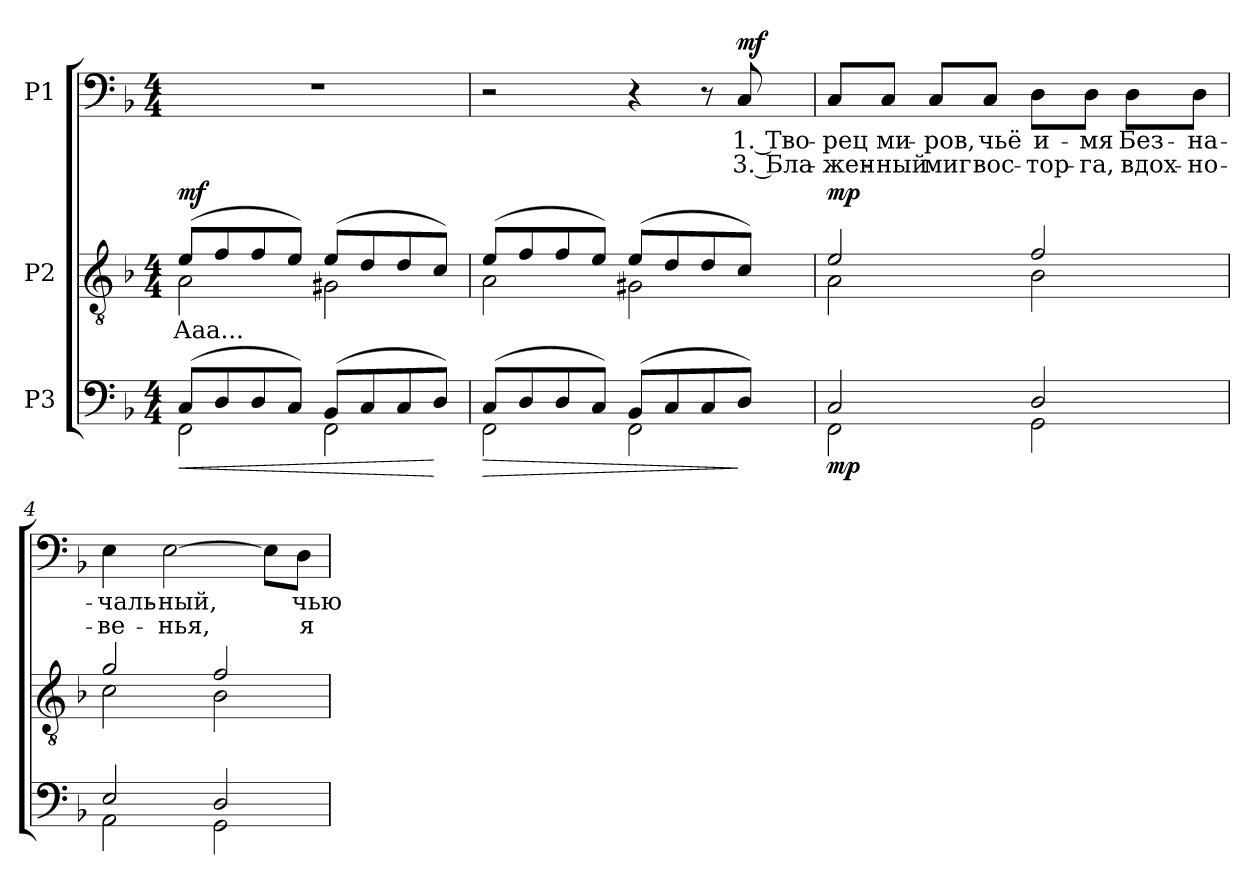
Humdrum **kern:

**kern	**dynam	**kern	**text	**dynam	**kern	**text	**text	**dynam
*part3	*part3	*part2	*part2	*part2	*part1	*part1	*part1	*part1
*staff3	*staff3	*staff2	*staff2	*staff2	*staff1	*staff1	*staff1	*staff1
*I"P3	*	*I"P2	*	*	*I"P1	*	*	*
!!LO:PB:g=z
*clefF4	*	*clefGv2	*	*	*clefF4	*	*	*
*	*	*ITrd7c12	*	*	*	*	*	*
*k[b-]	*	*k[b-]	*	*	*k[b-]	*	*	*
*F:	*	*F:	*	*	*F:	*	*	*
*M4/4	*	*M4/4	*	*	*M4/4	*	*	*
*MM65	*	*MM65	*	*	*MM65	*	*	*
=1	=1	=1	=1	=1	=1	=1	=1	=1
!	!LO:HP:b	!	!	!	!	!	!	!
*^	*	*^	*	*	*	*	*	*
!	!	!	!	!	!LO:LY:b:color=#000000	!	!	!	!	!
(8Ci/L	2FFi\	<	(8Ei/L	2AAi\	Ааа...	mf	1r	.	.	.
8Di/	.	.	8Fi/	.	.	.	.	.	.	.
8Di/	.	.	8Fi/	.	.	.	.	.	.	.
8Ci/J)	.	.	8Ei/J)	.	.	.	.	.	.	.
(8BB-i/L	2FFi\	.	(8Ei/L	2GG#Xi\	.	.	.	.	.	.
8Ci/	.	.	8Di/	.	.	.	.	.	.	.
8Ci/	.	.	8Di/	.	.	.	.	.	.	.
8Di/J)	.	[	8Ci/J)	.	.	.	.	.	.	.
=2	=2	=2	=2	=2	=2	=2	=2	=2	=2	=2
!	!	!LO:HP:b	!	!	!	!	!	!	!	!
(8Ci/L	2FFi\	>	(8Ei/L	2AAi\	.	.	2r	.	.	.
8Di/	.	.	8Fi/	.	.	.	.	.	.	.
8Di/	.	.	8Fi/	.	.	.	.	.	.	.
8Ci/J)	.	.	8Ei/J)	.	.	.	.	.	.	.
(8BB-i/L	2FFi\	.	(8Ei/L	2GG#Xi\	.	.	4r	.	.	.
8Ci/	.	.	8Di/	.	.	.	.	.	.	.
8Ci/	.	.	8Di/	.	.	.	8r	.	.	.
!	!	!	!	!	!	!	!	!LO:LY:b:color=#000000	!LO:LY:b:color=#000000	!
8Di/J)	.	]	8Ci/J)	.	.	.	8Ci/	1. Тво-	3. Бла-	mf
=3	=3	=3	=3	=3	=3	=3	=3	=3	=3	=3
!	!	!	!	!	!	!	!	!LO:LY:b:color=#000000	!LO:LY:b:color=#000000	!
2Ci/	2FFi\	mp	2Ei/	2AAi\	.	mp	8Ci/L	рец	жен-	.
!	!	!	!	!	!	!	!	!LO:LY:b:color=#000000	!LO:LY:b:color=#000000	!
.	.	.	.	.	.	.	8Ci/J	ми-	ный	.
!	!	!	!	!	!	!	!	!LO:LY:b:color=#000000	!LO:LY:b:color=#000000	!
.	.	.	.	.	.	.	8Ci/L	ров,	миг	.
!	!	!	!	!	!	!	!	!LO:LY:b:color=#000000	!LO:LY:b:color=#000000	!
.	.	.	.	.	.	.	8Ci/J	чьё	вос-	.
!	!	!	!	!	!	!	!	!LO:LY:b:color=#000000	!LO:LY:b:color=#000000	!
2Di/	2GGi\	.	2Fi/	2BB-i\	.	.	8Di\L	и-	тор-	.
!	!	!	!	!	!	!	!	!LO:LY:b:color=#000000	!LO:LY:b:color=#000000	!
.	.	.	.	.	.	.	8Di\J	мя	га,	.
!	!	!	!	!	!	!	!	!LO:LY:b:color=#000000	!LO:LY:b:color=#000000	!
.	.	.	.	.	.	.	8Di\L	Без-	вдох-	.
!	!	!	!	!	!	!	!	!LO:LY:b:color=#000000	!LO:LY:b:color=#000000	!
.	.	.	.	.	.	.	8Di\J	на-	но-	.
=4	=4	=4	=4	=4	=4	=4	=4	=4	=4	=4
!	!	!	!	!	!	!	!	!LO:LY:b:color=#000000	!LO:LY:b:color=#000000	!
2Ei/	2AAi\	.	2Gi/	2Ci\	.	.	4Ei\	чаль-	ве-	.
!	!	!	!	!	!	!	!	!LO:LY:b:color=#000000	!LO:LY:b:color=#000000	!
.	.	.	.	.	.	.	[>2Ei\	ный,	нья,	.
2Di/	2GGi\	.	2Fi/	2BB-i\	.	.	.	.	.	.
.	.	.	.	.	.	.	8Ei\L]	.	.	.
!	!	!	!	!	!	!	!	!LO:LY:b:color=#000000	!LO:LY:b:color=#000000	!
.	.	.	.	.	.	.	8Di\J	чью	я	.
*v	*v	*	*	*	*	*	*	*	*	*
*	*	*v	*v	*	*	*	*	*	*
=	=	=	=	=	=	=	=	=
*-	*-	*-	*-	*-	*-	*-	*-	*-
